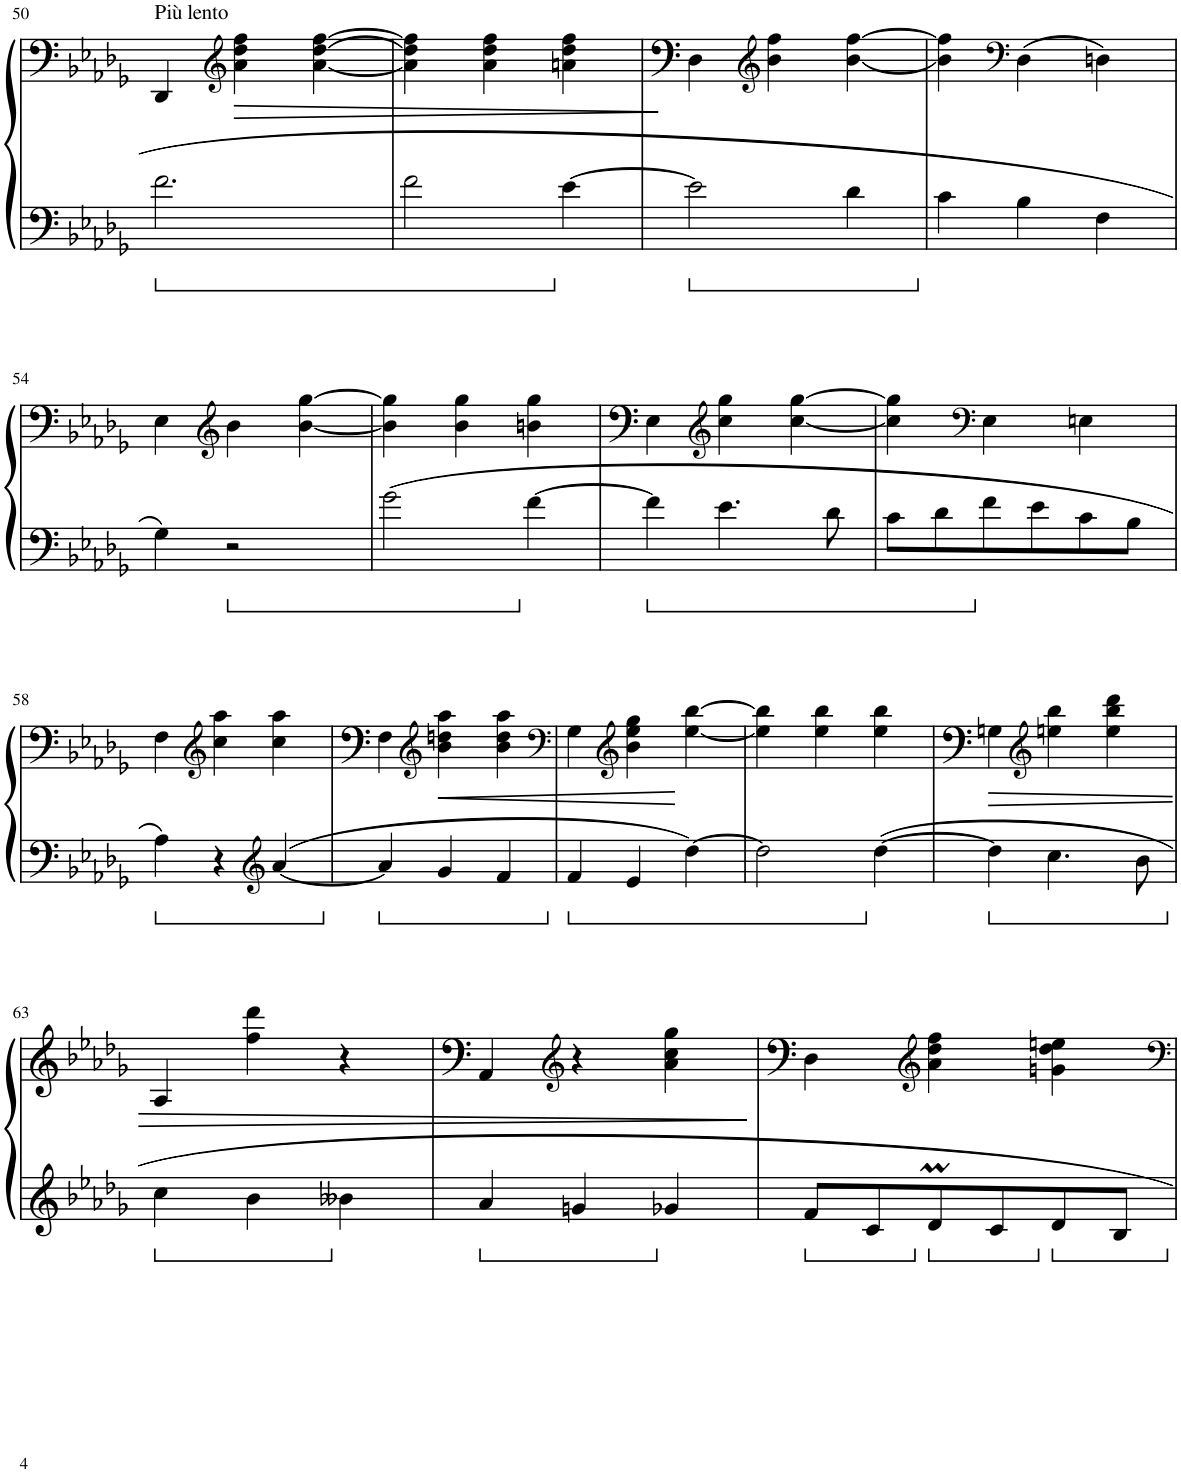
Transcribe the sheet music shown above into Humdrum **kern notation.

**kern	**kern	**dynam
*part1	*part1	*part1
*staff2	*staff1	*staff1/2
*I"Piano	*	*
*I'Pno.	*	*
!!LO:PB:g=z
*clefF4	*clefG2	*
*k[f#c#g#d#]	*k[f#c#g#d#]	*
*M3/4	*M3/4	*
=50	=50	=50
!	!LO:TX:a:t=Più lento	!
2.f\	4DD-/	.
*	*clefG2	*
!	!	!LO:HP:b
.	4a-\ 4dd-\ 4ff\	>
.	[4a-\ [4dd-\ [4ff\	.
=51	=51	=51
2f\	4a-\] 4dd-\] 4ff\]	.
.	4a-\ 4dd-\ 4ff\	.
[4e-\	4an\ 4dd-\ 4ff\	.
.	.	]
=52	=52	=52
2e-\]	4D-\	.
*	*clefG2	*
.	4b-\ 4ff\	.
4d-\	[4b-\ [4ff\	.
=53	=53	=53
4c\	4b-\] 4ff\]	.
*	*clefF4	*
4B-\	(4D-\	.
4F\	4Dn\)	.
!!LO:LB:g=z
=54	=54	=54
4G-\	4E-\	.
*	*clefG2	*
2r	4b-\	.
.	[4b-\ [4gg-\	.
=55	=55	=55
2g-\	4b-\] 4gg-\]	.
.	4b-\ 4gg-\	.
[4f\	4bn\ 4gg-\	.
=56	=56	=56
4f\]	4E-\	.
*	*clefG2	*
4.e-\	4cc\ 4gg-\	.
.	[4cc\ [4gg-\	.
8d-\	.	.
=57	=57	=57
8c\L	4cc\] 4gg-\]	.
8d-\	.	.
*	*clefF4	*
8f\	4E-\	.
8e-\	.	.
8c\	4En\	.
8B-\J	.	.
!!LO:LB:g=z
=58	=58	=58
4A-\	4F\	.
*	*clefG2	*
4r	4cc\ 4aa-\	.
*clefG2	*	*
[4a-/	4cc\ 4aa-\	.
=59	=59	=59
4a-/]	4F\	.
*	*clefG2	*
!	!	!LO:HP:b
4g-/	4b-\ 4ddn\ 4aa-\	<
4f/	4b-\ 4dd\ 4aa-\	.
=60	=60	=60
*	*clefF4	*
4f/	4G-\	.
*	*clefG2	*
4e-/	4b-\ 4ee-\ 4gg-\	.
[4dd-\	[4ee-\ [4bb-\	[
=61	=61	=61
2dd-\]	4ee-\] 4bb-\]	.
.	4ee-\ 4bb-\	.
[4dd-\	4ee-\ 4bb-\	.
=62	=62	=62
!	!	!LO:HP:b
4dd-\]	4Gn\	>
*	*clefG2	*
4.cc\	4een\ 4bb-\	.
.	4ee\ 4bb-\ 4ddd-\	.
8b-\	.	.
!!LO:LB:g=z
=63	=63	=63
4cc\	4A-/	.
4b-\	4ff\ 4ddd-\	.
4b--X\	4r	.
=64	=64	=64
4a-/	4AA-/	.
*	*clefG2	*
4gn/	4r	.
4g-X/	4a-\ 4cc\ 4gg-\	.
.	.	]
=65	=65	=65
8f/L	4D-\	.
8c/	.	.
*	*clefG2	*
8d-M/	4a-\ 4dd-\ 4ff\	.
8c/	.	.
8d-/	4gn\ 4dd-\ 4een\	.
8B-/J	.	.
=	=	=
*-	*-	*-
